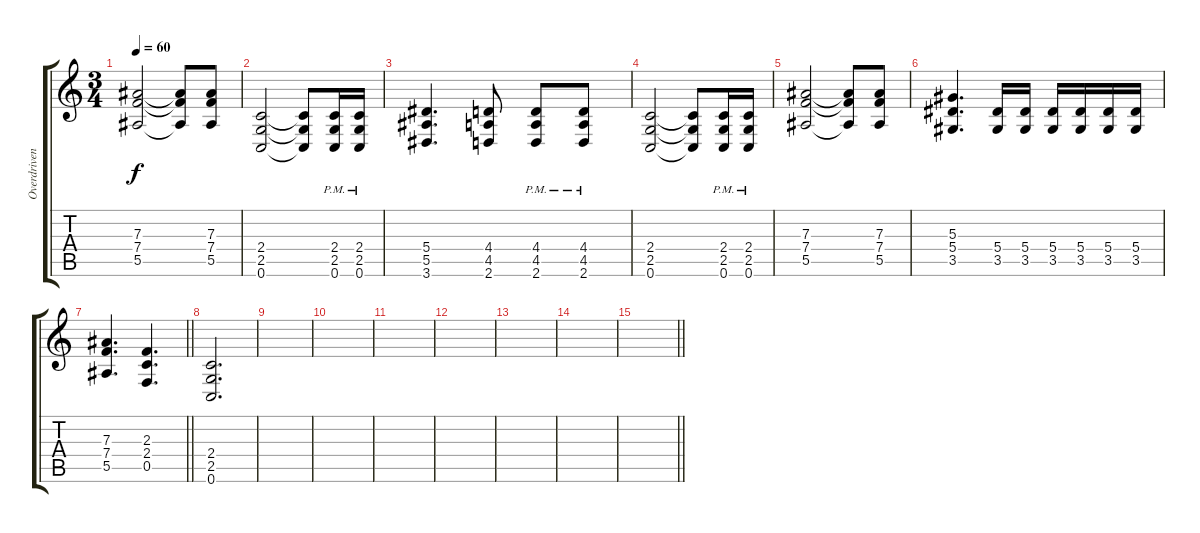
\track ("Overdriven Guitar 2" "Overdriven") {instrument overdrivenguitar}
\staff {score tabs}
\tuning (C4 G3 Eb3 Bb2 F2 C2) {hide}
\ts (3 4)
\tempo 60
\clef g2
\ks c
(7.3 7.4 5.5).2{dy f} (7.3{t} 7.4{t} 5.5{t}).8 (7.3 7.4 5.5).8 |
(2.4 2.5 0.6).2 (2.4{t} 2.5{t} 0.6{t}).8 (2.4{pm} 2.5{pm} 0.6{pm}).16 (2.4{pm} 2.5{pm} 0.6{pm}).16 |
(5.4 5.5 3.6).4{d} (4.4 4.5 2.6).8 (4.4{pm} 4.5{pm} 2.6{pm}).8 (4.4{pm} 4.5{pm} 2.6{pm}).8 |
(2.4 2.5 0.6).2 (2.4{t} 2.5{t} 0.6{t}).8 (2.4{pm} 2.5{pm} 0.6{pm}).16 (2.4{pm} 2.5{pm} 0.6{pm}).16 |
(7.3 7.4 5.5).2 (7.3{t} 7.4{t} 5.5{t}).8 (7.3 7.4 5.5).8 |
(5.3 5.4 3.5).4{d} (5.4 3.5).16 (5.4 3.5).16 (5.4 3.5).16 (5.4 3.5).16 (5.4 3.5).16 (5.4 3.5).16 |
\barLineRight lightlight
(7.3 7.4 5.5).4{d} (2.3 2.4 0.5).4{d} |
(2.4 2.5 0.6).2{d volume 0} |
|
|
|
|
|
|
\barLineRight lightlight
